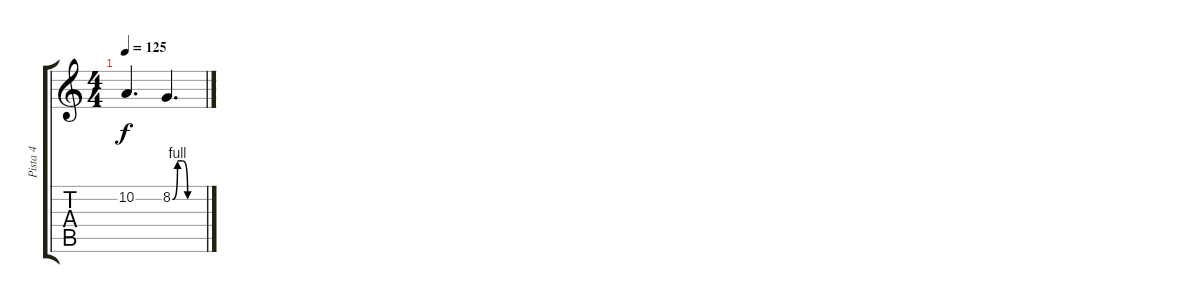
\track ("Pista 4" "Pista 4") {instrument lead1square}
\staff {score tabs}
\tuning (E4 B3 G3 D3 A2 E2) {hide}
\ts (4 4)
\tempo 125
\clef g2
\ks c
10.2.4{d dy f} 8.2{be (custom 0 0 10 4 20 4 30 0 60 0)}.4{d}
